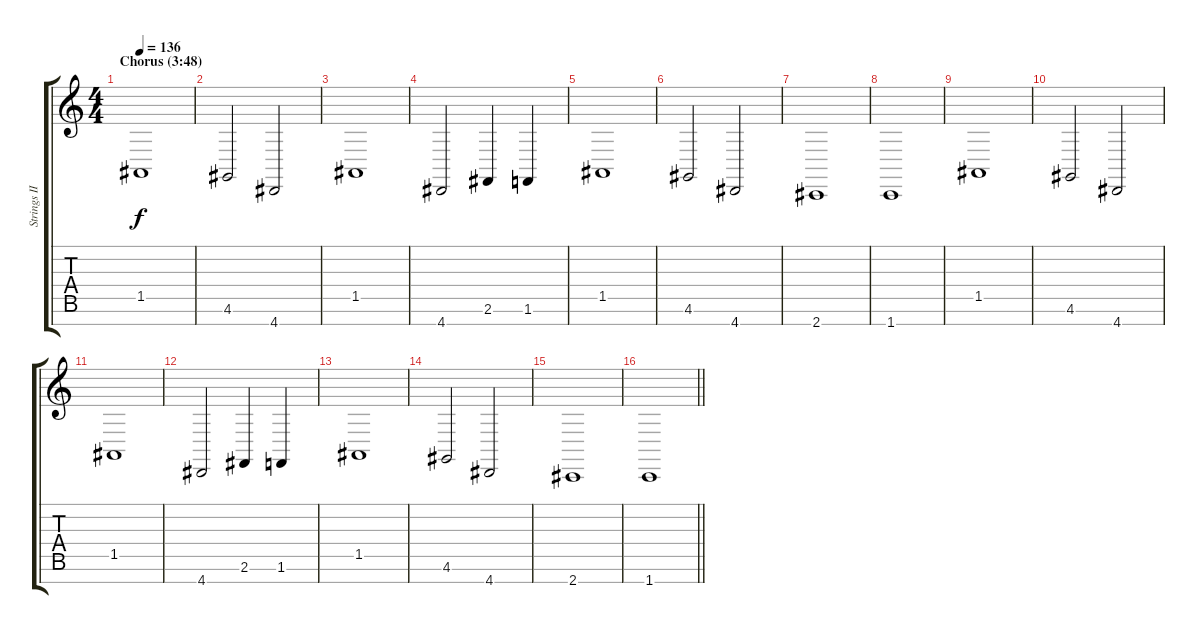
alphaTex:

\track ("Strings II" "Strings II") {instrument stringensemble1}
\staff {score tabs}
\tuning (E4 B3 G3 D3 A2 E2 B1) {hide}
\ts (4 4)
\section ("" "Chorus (3:48)")
\tempo 136
\clef g2
\ks c
1.5.1{dy f} |
4.6.2 4.7.2 |
1.5.1 |
4.7.2 2.6.4 1.6.4 |
1.5.1 |
4.6.2 4.7.2 |
2.7.1 |
1.7.1 |
1.5.1 |
4.6.2 4.7.2 |
1.5.1 |
4.7.2 2.6.4 1.6.4 |
1.5.1 |
4.6.2 4.7.2 |
2.7.1 |
\barLineRight lightlight
1.7.1
